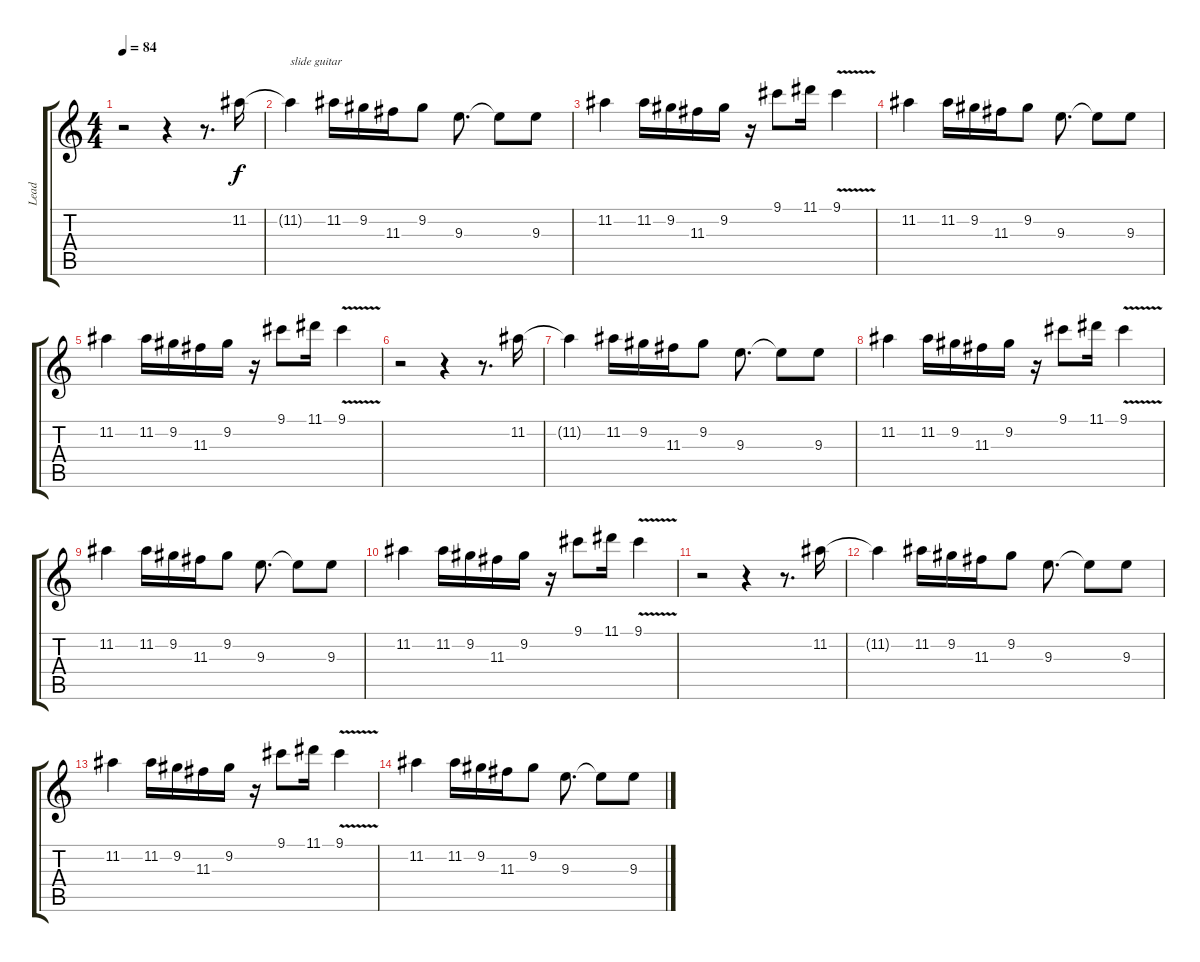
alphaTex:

\track ("Lead" "Lead") {instrument overdrivenguitar}
\staff {score tabs}
\tuning (E4 B3 G3 D3 A2 E2) {hide}
\ts (4 4)
\tempo 84
\clef g2
\ks c
r.2{dy f} r.4 r.8{d} 11.2.16 |
11.2{t}.4{txt "slide guitar"} 11.2.16 9.2.16 11.3.16 9.2.8 9.3.8{d} 9.3{t}.8 9.3.8 |
11.2.4 11.2.16 9.2.16 11.3.16 9.2.16 r.16 9.1.8 11.1.16 9.1{v}.4 |
11.2.4 11.2.16 9.2.16 11.3.16 9.2.8 9.3.8{d} 9.3{t}.8 9.3.8 |
11.2.4 11.2.16 9.2.16 11.3.16 9.2.16 r.16 9.1.8 11.1.16 9.1{v}.4 |
r.2 r.4 r.8{d} 11.2.16 |
11.2{t}.4{volume 8} 11.2.16 9.2.16 11.3.16 9.2.8 9.3.8{d} 9.3{t}.8 9.3.8 |
11.2.4 11.2.16 9.2.16 11.3.16 9.2.16 r.16 9.1.8 11.1.16 9.1{v}.4 |
11.2.4 11.2.16 9.2.16 11.3.16 9.2.8 9.3.8{d} 9.3{t}.8 9.3.8 |
11.2.4 11.2.16 9.2.16 11.3.16 9.2.16 r.16 9.1.8 11.1.16 9.1{v}.4 |
r.2{volume 0} r.4 r.8{d} 11.2.16 |
11.2{t}.4 11.2.16 9.2.16 11.3.16 9.2.8 9.3.8{d} 9.3{t}.8 9.3.8 |
11.2.4 11.2.16 9.2.16 11.3.16 9.2.16 r.16 9.1.8 11.1.16 9.1{v}.4 |
11.2.4 11.2.16 9.2.16 11.3.16 9.2.8 9.3.8{d} 9.3{t}.8 9.3.8
